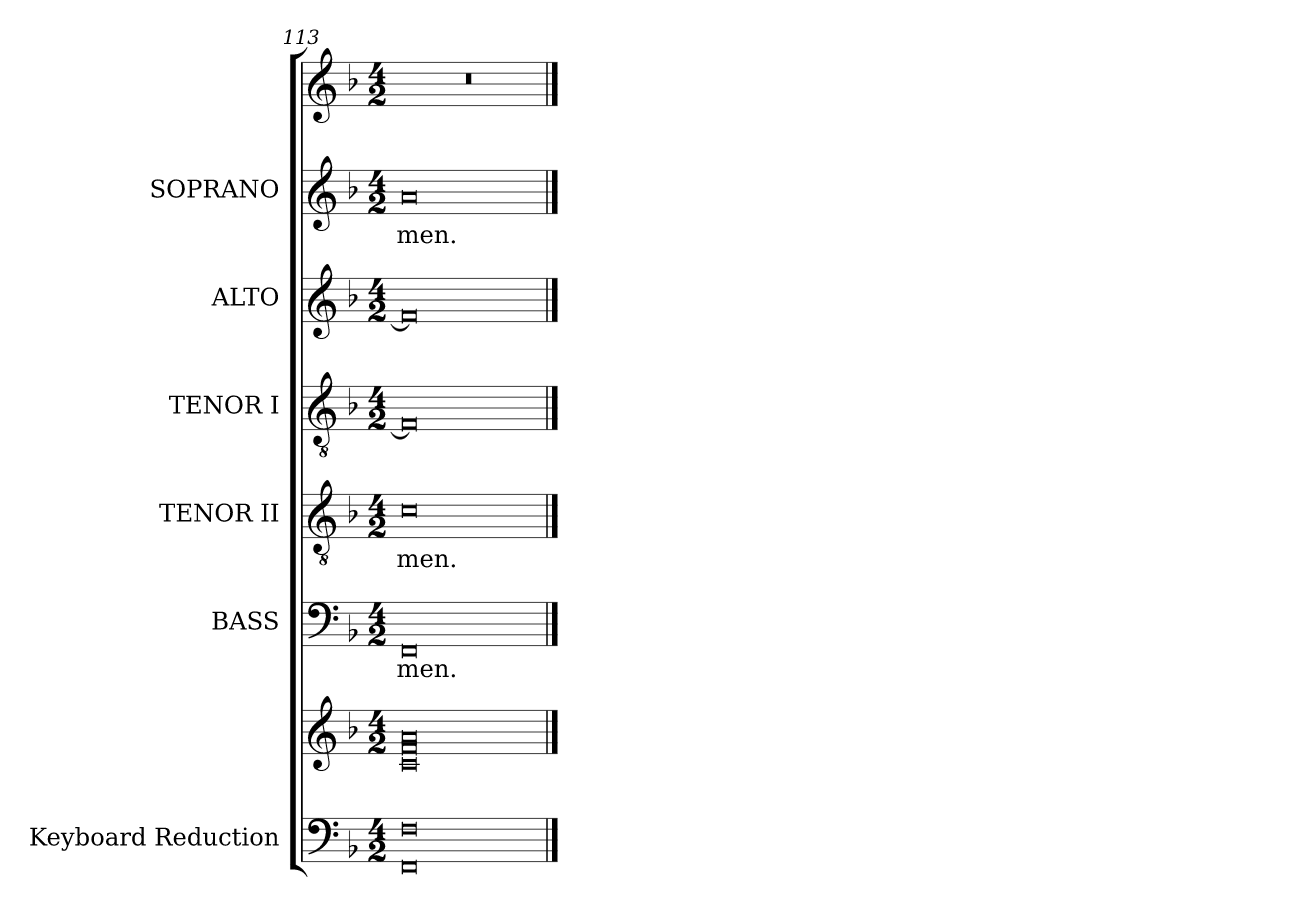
**kern	**kern	**kern	**text	**kern	**text	**kern	**kern	**kern	**text	**kern
*part7	*part7	*part6	*part6	*part5	*part5	*part4	*part3	*part2	*part2	*part1
*staff8	*staff7	*staff6	*staff6	*staff5	*staff5	*staff4	*staff3	*staff2	*staff2	*staff1
*I"Keyboard Reduction	*	*I"BASS	*	*I"TENOR II	*	*I"TENOR I	*I"ALTO	*I"SOPRANO	*	*
*I'Reduc.	*	*I'B.	*	*I'T. II	*	*I'T. I	*I'A.	*I'S.	*	*
*clefF4	*clefG2	*clefF4	*	*clefGv2	*	*clefGv2	*clefG2	*clefG2	*	*clefG2
*	*	*	*	*ITrd7c12	*	*ITrd7c12	*	*	*	*
*k[b-]	*k[b-]	*k[b-]	*	*k[b-]	*	*k[b-]	*k[b-]	*k[b-]	*	*k[b-]
*F:	*F:	*F:	*	*F:	*	*F:	*F:	*F:	*	*F:
*M4/2	*M4/2	*M4/2	*	*M4/2	*	*M4/2	*M4/2	*M4/2	*	*M4/2
=113	=113	=113	=113	=113	=113	=113	=113	=113	=113	=113
!	!	!	!LO:LY:b:color=#000000	!	!	!	!	!	!	!
!	!	!	!	!	!LO:LY:b:color=#000000	!	!	!	!	!
!	!	!	!	!	!	!	!	!	!LO:LY:b:color=#000000	!LO:N:vis=1
0FFi 0Fi	0ci 0fi 0ai	0FFi	-men.	0Ci	-men.	0FFi]	0fi]	0ai	-men.	0r
==	==	==	==	==	==	==	==	==	==	==
*-	*-	*-	*-	*-	*-	*-	*-	*-	*-	*-
